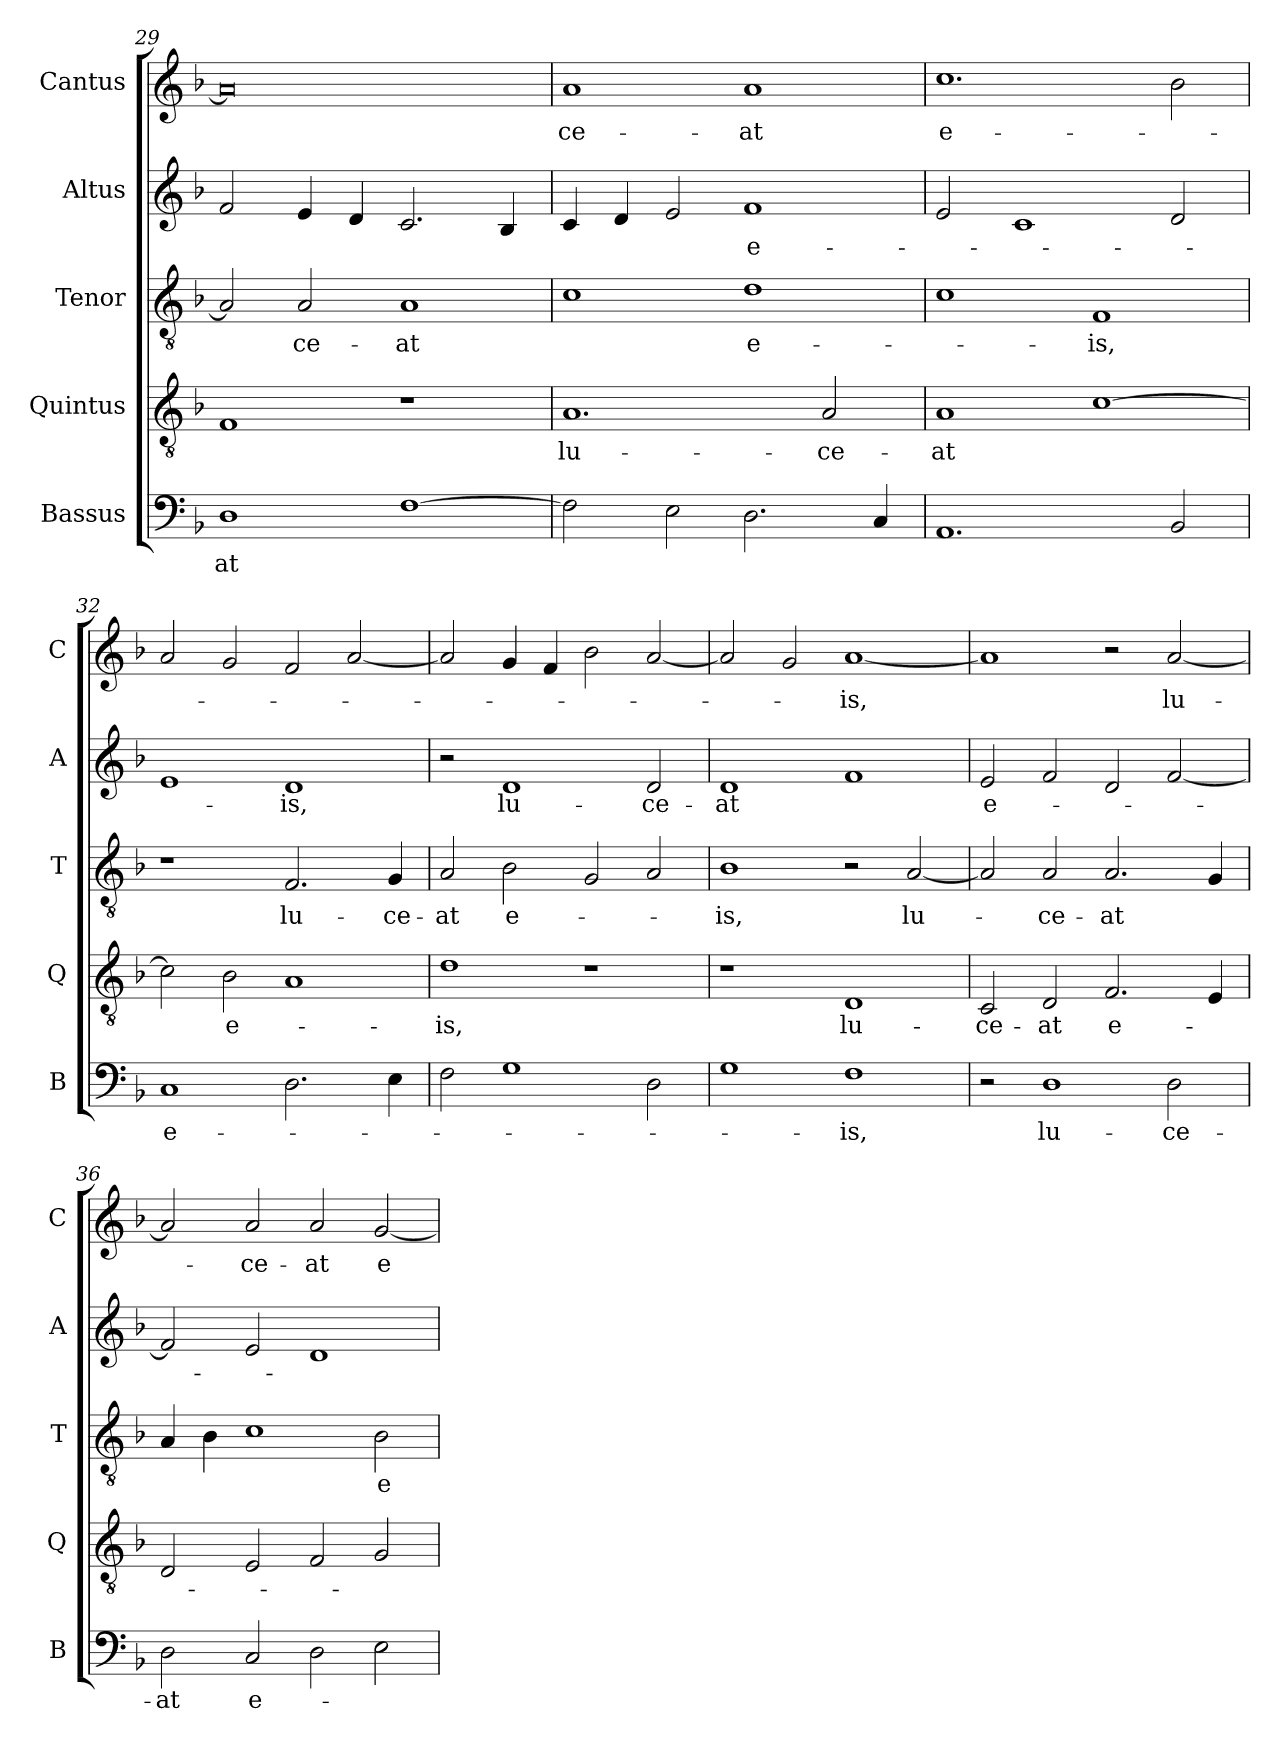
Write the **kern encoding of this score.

**kern	**text	**kern	**text	**kern	**text	**kern	**text	**kern	**text
*part5	*part5	*part4	*part4	*part3	*part3	*part2	*part2	*part1	*part1
*staff5	*staff5	*staff4	*staff4	*staff3	*staff3	*staff2	*staff2	*staff1	*staff1
*I"Bassus	*	*I"Quintus	*	*I"Tenor	*	*I"Altus	*	*I"Cantus	*
*I'B	*	*I'Q	*	*I'T	*	*I'A	*	*I'C	*
*clefF4	*	*clefGv2	*	*clefGv2	*	*clefG2	*	*clefG2	*
*k[b-]	*	*k[b-]	*	*k[b-]	*	*k[b-]	*	*k[b-]	*
*F:	*	*F:	*	*F:	*	*F:	*	*F:	*
=29	=29	=29	=29	=29	=29	=29	=29	=29	=29
!	!LO:LY:b	!	!	!	!	!	!	!	!
1D	-at	1F	.	2A/]	.	2f/	.	0a]	.
!	!	!	!	!	!LO:LY:b	!	!	!	!
.	.	.	.	2A/	-ce-	4e/	.	.	.
.	.	.	.	.	.	4d/	.	.	.
!	!	!	!	!	!LO:LY:b	!	!	!	!
[1F	.	1r	.	1A	-at	2.c/	.	.	.
.	.	.	.	.	.	4B-/	.	.	.
=30	=30	=30	=30	=30	=30	=30	=30	=30	=30
!	!	!	!LO:LY:b	!	!	!	!	!	!LO:LY:b
2F\]	.	1.A	lu-	1c	.	4c/	.	1a	-ce-
.	.	.	.	.	.	4d/	.	.	.
2E\	.	.	.	.	.	2e/	.	.	.
!	!	!	!	!	!LO:LY:b	!	!LO:LY:b	!	!LO:LY:b
2.D\	.	.	.	1d	e-	1f	e-	1a	-at
!	!	!	!LO:LY:b	!	!	!	!	!	!
.	.	2A/	-ce-	.	.	.	.	.	.
4C/	.	.	.	.	.	.	.	.	.
!!LO:LB:g=z
=31	=31	=31	=31	=31	=31	=31	=31	=31	=31
!	!	!	!LO:LY:b	!	!	!	!	!	!LO:LY:b
1.AA	.	1A	-at	1c	.	2e/	.	1.cc	e-
.	.	.	.	.	.	1c	.	.	.
!	!	!	!	!	!LO:LY:b	!	!	!	!
.	.	[1c	.	1F	-is,	.	.	.	.
2BB-/	.	.	.	.	.	2d/	.	2b-\	.
=32	=32	=32	=32	=32	=32	=32	=32	=32	=32
!	!LO:LY:b	!	!	!	!	!	!	!	!
1C	e-	2c\]	.	1r	.	1e	.	2a/	.
!	!	!	!LO:LY:b	!	!	!	!	!	!
.	.	2B-\	e-	.	.	.	.	2g/	.
!	!	!	!	!	!LO:LY:b	!	!LO:LY:b	!	!
2.D\	.	1A	.	2.F/	lu-	1d	-is,	2f/	.
.	.	.	.	.	.	.	.	[2a/	.
!	!	!	!	!	!LO:LY:b	!	!	!	!
4E\	.	.	.	4G/	-ce-	.	.	.	.
=33	=33	=33	=33	=33	=33	=33	=33	=33	=33
!	!	!	!LO:LY:b	!	!LO:LY:b	!	!	!	!
2F\	.	1d	-is,	2A/	-at	2r	.	2a/]	.
!	!	!	!	!	!LO:LY:b	!	!LO:LY:b	!	!
1G	.	.	.	2B-\	e-	1d	lu-	4g/	.
.	.	.	.	.	.	.	.	4f/	.
.	.	1r	.	2G/	.	.	.	2b-\	.
!	!	!	!	!	!	!	!LO:LY:b	!	!
2D\	.	.	.	2A/	.	2d/	-ce-	[2a/	.
=34	=34	=34	=34	=34	=34	=34	=34	=34	=34
!	!	!	!	!	!LO:LY:b	!	!LO:LY:b	!	!
1G	.	1r	.	1B-	-is,	1d	-at	2a/]	.
.	.	.	.	.	.	.	.	2g/	.
!	!LO:LY:b	!	!LO:LY:b	!	!	!	!	!	!LO:LY:b
1F	-is,	1D	lu-	2r	.	1f	.	[1a	-is,
!	!	!	!	!	!LO:LY:b	!	!	!	!
.	.	.	.	[2A/	lu-	.	.	.	.
=35	=35	=35	=35	=35	=35	=35	=35	=35	=35
!	!	!	!LO:LY:b	!	!	!	!LO:LY:b	!	!
2r	.	2C/	-ce-	2A/]	.	2e/	e-	1a]	.
!	!LO:LY:b	!	!LO:LY:b	!	!LO:LY:b	!	!	!	!
1D	lu-	2D/	-at	2A/	-ce-	2f/	.	.	.
!	!	!	!LO:LY:b	!	!LO:LY:b	!	!	!	!
.	.	2.F/	e-	2.A/	-at	2d/	.	2r	.
!	!LO:LY:b	!	!	!	!	!	!	!	!LO:LY:b
2D\	-ce-	.	.	.	.	[2f/	.	[2a/	lu-
.	.	4E/	.	4G/	.	.	.	.	.
=36	=36	=36	=36	=36	=36	=36	=36	=36	=36
!	!LO:LY:b	!	!	!	!	!	!	!	!
2D\	-at	2D/	.	4A/	.	2f/]	.	2a/]	.
.	.	.	.	4B-\	.	.	.	.	.
!	!LO:LY:b	!	!	!	!	!	!	!	!LO:LY:b
2C/	e-	2E/	.	1c	.	2e/	.	2a/	-ce-
!	!	!	!	!	!	!	!	!	!LO:LY:b
2D\	.	2F/	.	.	.	1d	.	2a/	-at
!	!	!	!	!	!LO:LY:b	!	!	!	!LO:LY:b
2E\	.	2G/	.	2B-\	e-	.	.	[2g/	e-
=	=	=	=	=	=	=	=	=	=
*-	*-	*-	*-	*-	*-	*-	*-	*-	*-
